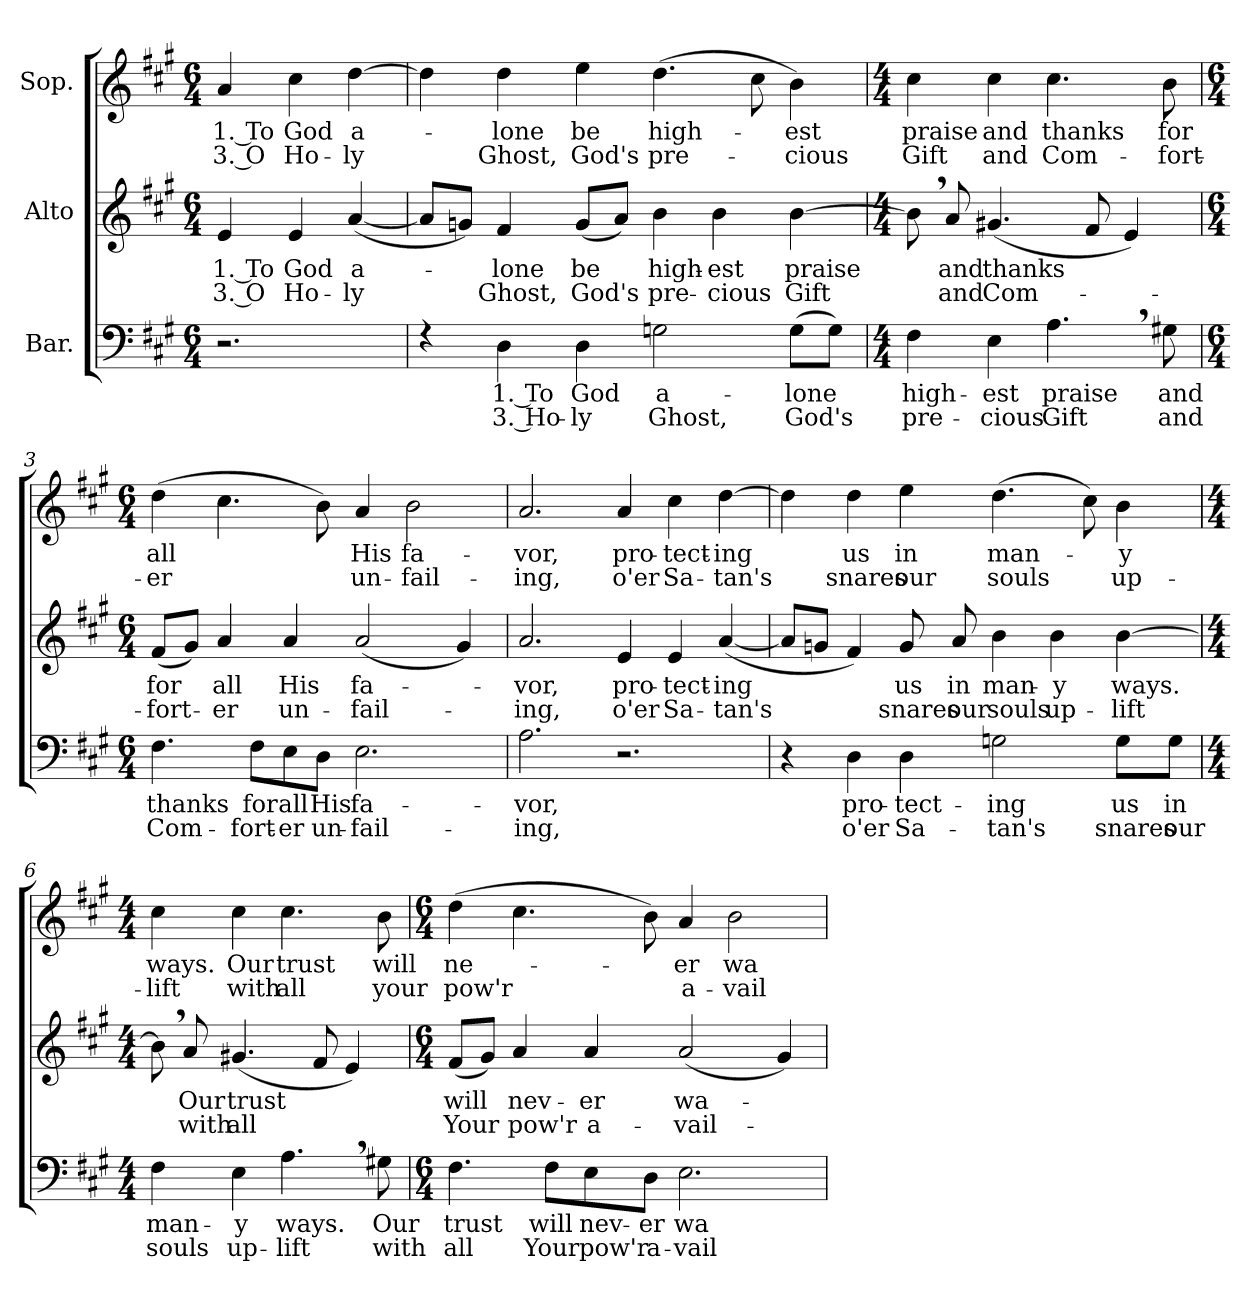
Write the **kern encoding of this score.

**kern	**text	**text	**kern	**text	**text	**kern	**text	**text
*part3	*part3	*part3	*part2	*part2	*part2	*part1	*part1	*part1
*staff3	*staff3	*staff3	*staff2	*staff2	*staff2	*staff1	*staff1	*staff1
*I"Bar.	*	*	*I"Alto	*	*	*I"Sop.	*	*
*clefF4	*	*	*clefG2	*	*	*clefG2	*	*
*k[f#c#g#]	*	*	*k[f#c#g#]	*	*	*k[f#c#g#]	*	*
*A:	*	*	*A:	*	*	*A:	*	*
*M6/4	*	*	*M6/4	*	*	*M6/4	*	*
=	=	=	=	=	=	=	=	=
!	!	!	!	!LO:LY:b	!LO:LY:b	!	!	!
!	!	!	!	!	!	!	!LO:LY:b	!LO:LY:b
2.r	.	.	4e/	1. To	3. O	4a/	1. To	3. O
!	!	!	!	!LO:LY:b	!LO:LY:b	!	!	!
!	!	!	!	!	!	!	!LO:LY:b	!LO:LY:b
.	.	.	4e/	God	Ho-	4cc#\	God	Ho-
!	!	!	!	!LO:LY:b	!LO:LY:b	!	!	!
!	!	!	!	!	!	!	!LO:LY:b	!LO:LY:b
.	.	.	(<[4a/	a-	-ly	[4dd\	a-	-ly
=1	=1	=1	=1	=1	=1	=1	=1	=1
4rE	.	.	8a/L]	.	.	4dd\]	.	.
.	.	.	8gn/J)	.	.	.	.	.
!	!LO:LY:b	!LO:LY:b	!	!	!	!	!	!
!	!	!	!	!LO:LY:b	!LO:LY:b	!	!	!
!	!	!	!	!	!	!	!LO:LY:b	!LO:LY:b
4D\	1. To	3. Ho-	4f#/	-lone	Ghost,	4dd\	-lone	Ghost,
!	!LO:LY:b	!LO:LY:b	!	!	!	!	!	!
!	!	!	!	!LO:LY:b	!LO:LY:b	!	!	!
!	!	!	!	!	!	!	!LO:LY:b	!LO:LY:b
4D\	God	-ly	(<8g/L	be	God's	4ee\	be	God's
.	.	.	8a/J)	.	.	.	.	.
!	!LO:LY:b	!LO:LY:b	!	!	!	!	!	!
!	!	!	!	!LO:LY:b	!LO:LY:b	!	!	!
!	!	!	!	!	!	!	!LO:LY:b	!LO:LY:b
2Gn\	a-	Ghost,	4b\	high-	pre-	(>4.dd\	high-	pre-
!	!	!	!	!LO:LY:b	!LO:LY:b	!	!	!
.	.	.	4b\	-est	-cious	.	.	.
.	.	.	.	.	.	8cc#\	.	.
!	!LO:LY:b	!LO:LY:b	!	!	!	!	!	!
!	!	!	!	!LO:LY:b	!LO:LY:b	!	!	!
!	!	!	!	!	!	!	!LO:LY:b	!LO:LY:b
(<8G\L	-lone	God's	[4b\	praise	Gift	4b\)	-est	-cious
8G\J)	.	.	.	.	.	.	.	.
=2	=2	=2	=2	=2	=2	=2	=2	=2
*M4/4	*	*	*M4/4	*	*	*M4/4	*	*
!	!LO:LY:b	!LO:LY:b	!	!	!	!	!	!
!	!	!	!	!	!	!	!LO:LY:b	!LO:LY:b
4F#\	high-	pre-	8b,>\]	.	.	4cc#\	praise	Gift
!	!	!	!	!LO:LY:b	!LO:LY:b	!	!	!
.	.	.	8a/	and	and	.	.	.
!	!LO:LY:b	!LO:LY:b	!	!	!	!	!	!
!	!	!	!	!LO:LY:b	!LO:LY:b	!	!	!
!	!	!	!	!	!	!	!LO:LY:b	!LO:LY:b
4E\	-est	-cious	(<4.g#X/	thanks	Com-	4cc#\	and	and
!	!LO:LY:b	!LO:LY:b	!	!	!	!	!	!
!	!	!	!	!	!	!	!LO:LY:b	!LO:LY:b
4.A,>\	praise	Gift	.	.	.	4.cc#\	thanks	Com-
.	.	.	8f#/	.	.	.	.	.
.	.	.	4e/)	.	.	.	.	.
!	!LO:LY:b	!LO:LY:b	!	!	!	!	!	!
!	!	!	!	!	!	!	!LO:LY:b	!LO:LY:b
8G#X\	and	and	.	.	.	8b\	for	-fort-
!!LO:LB:g=z
=3	=3	=3	=3	=3	=3	=3	=3	=3
*M6/4	*	*	*M6/4	*	*	*M6/4	*	*
!	!LO:LY:b	!LO:LY:b	!	!	!	!	!	!
!	!	!	!	!LO:LY:b	!LO:LY:b	!	!	!
!	!	!	!	!	!	!	!LO:LY:b	!LO:LY:b
4.F#\	thanks	Com-	(<8f#/L	for	-fort-	(>4dd\	all	-er
.	.	.	8g#/J)	.	.	.	.	.
!	!	!	!	!LO:LY:b	!LO:LY:b	!	!	!
.	.	.	4a/	all	-er	4.cc#\	.	.
!	!LO:LY:b	!LO:LY:b	!	!	!	!	!	!
8F#\L	for	-fort-	.	.	.	.	.	.
!	!LO:LY:b	!LO:LY:b	!	!	!	!	!	!
!	!	!	!	!LO:LY:b	!LO:LY:b	!	!	!
8E\	all	-er	4a/	His	un-	.	.	.
!	!LO:LY:b	!LO:LY:b	!	!	!	!	!	!
8D\J	His	un-	.	.	.	8b\)	.	.
!	!LO:LY:b	!LO:LY:b	!	!	!	!	!	!
!	!	!	!	!LO:LY:b	!LO:LY:b	!	!	!
!	!	!	!	!	!	!	!LO:LY:b	!LO:LY:b
2.E\	fa-	-fail-	(<2a/	fa-	-fail-	4a/	His	un-
!	!	!	!	!	!	!	!LO:LY:b	!LO:LY:b
.	.	.	.	.	.	2b\	fa-	-fail-
.	.	.	4g#/)	.	.	.	.	.
=4	=4	=4	=4	=4	=4	=4	=4	=4
!	!LO:LY:b	!LO:LY:b	!	!	!	!	!	!
!	!	!	!	!LO:LY:b	!LO:LY:b	!	!	!
!	!	!	!	!	!	!	!LO:LY:b	!LO:LY:b
2.A\	-vor,	-ing,	2.a/	-vor,	-ing,	2.a/	-vor,	-ing,
!	!	!	!	!LO:LY:b	!LO:LY:b	!	!	!
!	!	!	!	!	!	!	!LO:LY:b	!LO:LY:b
2.r	.	.	4e/	pro-	o'er	4a/	pro-	o'er
!	!	!	!	!LO:LY:b	!LO:LY:b	!	!	!
!	!	!	!	!	!	!	!LO:LY:b	!LO:LY:b
.	.	.	4e/	-tect-	Sa-	4cc#\	-tect-	Sa-
!	!	!	!	!LO:LY:b	!LO:LY:b	!	!	!
!	!	!	!	!	!	!	!LO:LY:b	!LO:LY:b
.	.	.	(<[4a/	-ing	-tan's	[4dd\	-ing	-tan's
=5	=5	=5	=5	=5	=5	=5	=5	=5
4r	.	.	8a/L]	.	.	4dd\]	.	.
.	.	.	8gn/J	.	.	.	.	.
!	!LO:LY:b	!LO:LY:b	!	!	!	!	!	!
!	!	!	!	!	!	!	!LO:LY:b	!LO:LY:b
4D\	pro-	o'er	4f#/)	.	.	4dd\	us	snares
!	!LO:LY:b	!LO:LY:b	!	!	!	!	!	!
!	!	!	!	!LO:LY:b	!LO:LY:b	!	!	!
!	!	!	!	!	!	!	!LO:LY:b	!LO:LY:b
4D\	-tect-	Sa-	8g/	us	snares	4ee\	in	our
!	!	!	!	!LO:LY:b	!LO:LY:b	!	!	!
.	.	.	8a/	in	our	.	.	.
!	!LO:LY:b	!LO:LY:b	!	!	!	!	!	!
!	!	!	!	!LO:LY:b	!LO:LY:b	!	!	!
!	!	!	!	!	!	!	!LO:LY:b	!LO:LY:b
2Gn\	-ing	-tan's	4b\	man-	souls	(>4.dd\	man-	souls
!	!	!	!	!LO:LY:b	!LO:LY:b	!	!	!
.	.	.	4b\	-y	up-	.	.	.
.	.	.	.	.	.	8cc#\)	.	.
!	!LO:LY:b	!LO:LY:b	!	!	!	!	!	!
!	!	!	!	!LO:LY:b	!LO:LY:b	!	!	!
!	!	!	!	!	!	!	!LO:LY:b	!LO:LY:b
8G\L	us	snares	[>4b\	ways.	-lift	4b\	-y	up-
!	!LO:LY:b	!LO:LY:b	!	!	!	!	!	!
8G\J	in	our	.	.	.	.	.	.
!!LO:LB:g=z
=6	=6	=6	=6	=6	=6	=6	=6	=6
*M4/4	*	*	*M4/4	*	*	*M4/4	*	*
!	!LO:LY:b	!LO:LY:b	!	!	!	!	!	!
!	!	!	!	!	!	!	!LO:LY:b	!LO:LY:b
4F#\	man-	souls	8b,>\]	.	.	4cc#\	ways.	-lift
!	!	!	!	!LO:LY:b	!LO:LY:b	!	!	!
.	.	.	8a/	Our	with	.	.	.
!	!LO:LY:b	!LO:LY:b	!	!	!	!	!	!
!	!	!	!	!LO:LY:b	!LO:LY:b	!	!	!
!	!	!	!	!	!	!	!LO:LY:b	!LO:LY:b
4E\	-y	up-	(<4.g#X/	trust	all	4cc#\	Our	with
!	!LO:LY:b	!LO:LY:b	!	!	!	!	!	!
!	!	!	!	!	!	!	!LO:LY:b	!LO:LY:b
4.A,>\	ways.	-lift	.	.	.	4.cc#\	trust	all
.	.	.	8f#/	.	.	.	.	.
.	.	.	4e/)	.	.	.	.	.
!	!LO:LY:b	!LO:LY:b	!	!	!	!	!	!
!	!	!	!	!	!	!	!LO:LY:b	!LO:LY:b
8G#X\	Our	with	.	.	.	8b\	will	your
=7	=7	=7	=7	=7	=7	=7	=7	=7
*M6/4	*	*	*M6/4	*	*	*M6/4	*	*
!	!LO:LY:b	!LO:LY:b	!	!	!	!	!	!
!	!	!	!	!LO:LY:b	!LO:LY:b	!	!	!
!	!	!	!	!	!	!	!LO:LY:b	!LO:LY:b
4.F#\	trust	all	(<8f#/L	will	Your	(>4dd\	ne-	pow'r
.	.	.	8g#/J)	.	.	.	.	.
!	!	!	!	!LO:LY:b	!LO:LY:b	!	!	!
.	.	.	4a/	nev-	pow'r	4.cc#\	.	.
!	!LO:LY:b	!LO:LY:b	!	!	!	!	!	!
8F#\L	will	Your	.	.	.	.	.	.
!	!LO:LY:b	!LO:LY:b	!	!	!	!	!	!
!	!	!	!	!LO:LY:b	!LO:LY:b	!	!	!
8E\	nev-	pow'r	4a/	-er	a-	.	.	.
!	!LO:LY:b	!LO:LY:b	!	!	!	!	!	!
8D\J	-er	a-	.	.	.	8b\)	.	.
!	!LO:LY:b	!LO:LY:b	!	!	!	!	!	!
!	!	!	!	!LO:LY:b	!LO:LY:b	!	!	!
!	!	!	!	!	!	!	!LO:LY:b	!LO:LY:b
2.E\	wa-	-vail-	(<2a/	wa-	-vail-	4a/	-er	a-
!	!	!	!	!	!	!	!LO:LY:b	!LO:LY:b
.	.	.	.	.	.	2b\	wa-	-vail-
.	.	.	4g#/)	.	.	.	.	.
=	=	=	=	=	=	=	=	=
*-	*-	*-	*-	*-	*-	*-	*-	*-
